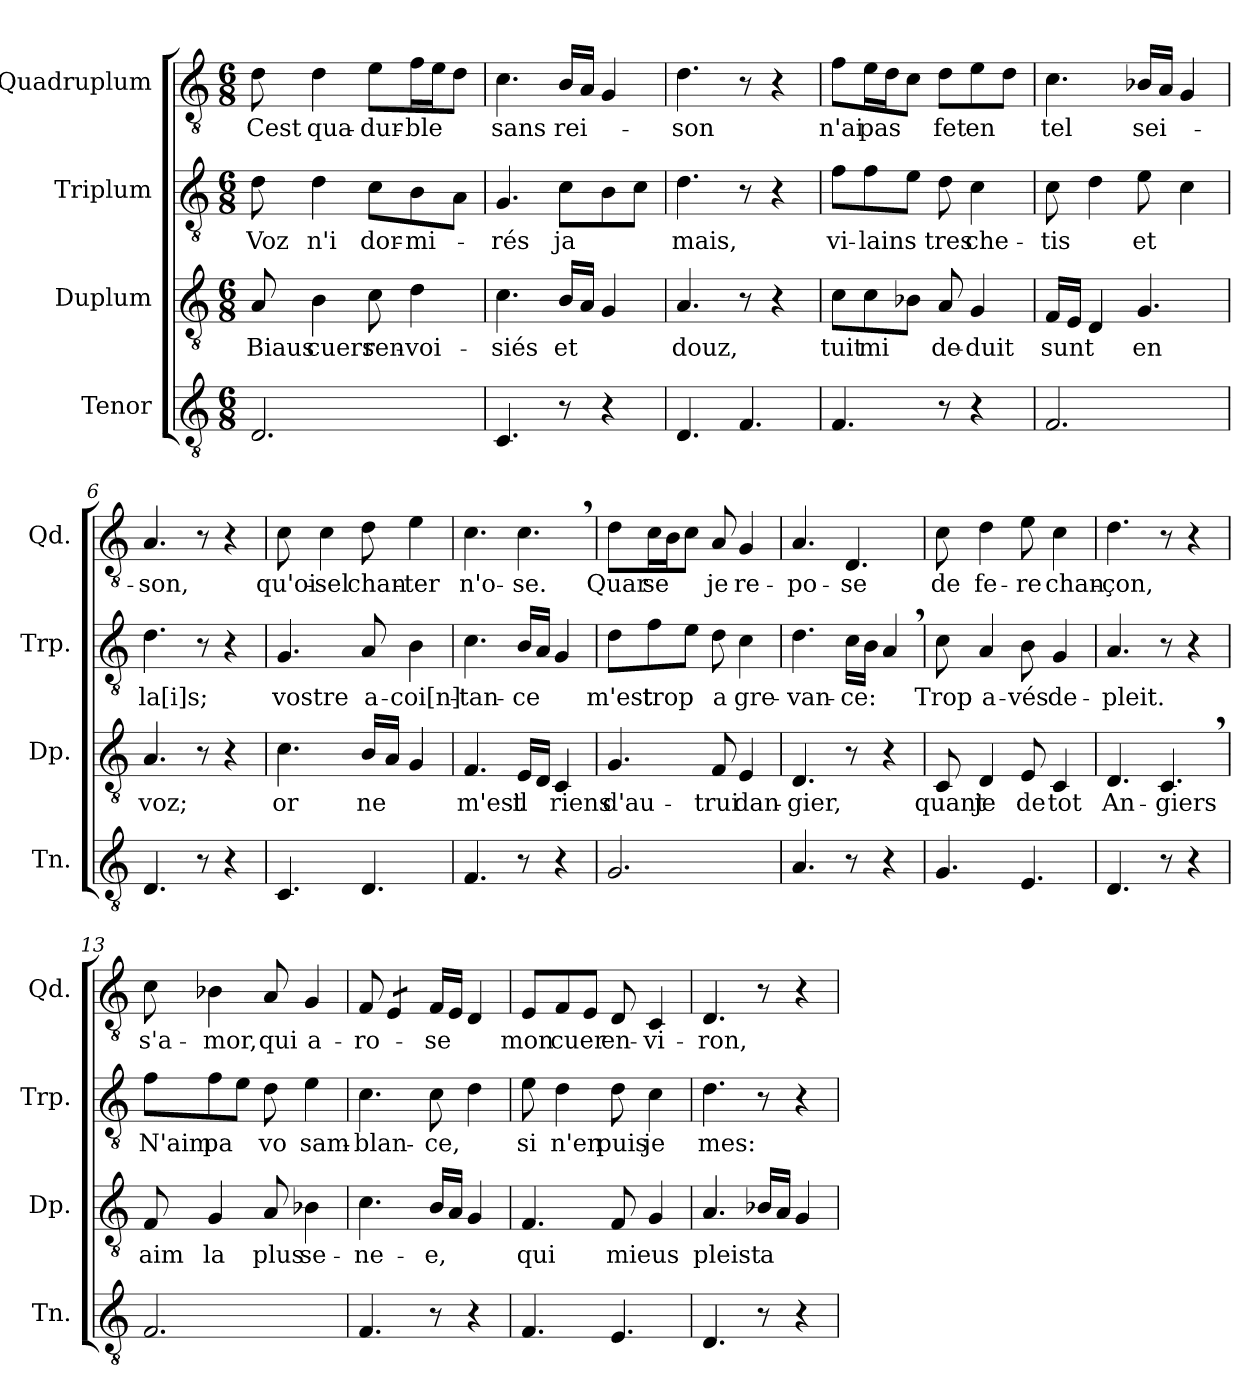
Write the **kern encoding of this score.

**kern	**kern	**text	**kern	**text	**kern	**text
*part4	*part3	*part3	*part2	*part2	*part1	*part1
*staff4	*staff3	*staff3	*staff2	*staff2	*staff1	*staff1
*I"Tenor	*I"Duplum	*	*I"Triplum	*	*I"Quadruplum	*
*I'Tn.	*I'Dp.	*	*I'Trp.	*	*I'Qd.	*
*clefGv2	*clefGv2	*	*clefGv2	*	*clefGv2	*
*k[]	*k[]	*	*k[]	*	*k[]	*
*M6/8	*M6/8	*	*M6/8	*	*M6/8	*
=1	=1	=1	=1	=1	=1	=1
!	!	!LO:LY:b	!	!LO:LY:b	!	!LO:LY:b
2.D/	8A/	Biaus	8d\	Voz	8d\	Cest
!	!	!LO:LY:b	!	!LO:LY:b	!	!LO:LY:b
.	4B\	cuers	4d\	n'i	4d\	qua-
!	!	!LO:LY:b	!	!LO:LY:b	!	!LO:LY:b
.	8c\	ren-	8c\L	dor-	8e\L	-dur-
!	!	!LO:LY:b	!	!LO:LY:b	!	!LO:LY:b
.	4d\	-voi-	8B\	-mi-	16f\L	-ble
.	.	.	.	.	16e\J	.
.	.	.	8A\J	.	8d\J	.
=2	=2	=2	=2	=2	=2	=2
!	!	!LO:LY:b	!	!LO:LY:b	!	!LO:LY:b
4.C/	4.c\	-siés	4.G/	-rés	4.c\	sans
!	!	!LO:LY:b	!	!LO:LY:b	!	!LO:LY:b
8r	16B/LL	et	8c\L	ja	16B/LL	rei-
.	16A/JJ	.	.	.	16A/JJ	.
4r	4G/	.	8B\	.	4G/	.
.	.	.	8c\J	.	.	.
=3	=3	=3	=3	=3	=3	=3
!	!	!LO:LY:b	!	!LO:LY:b	!	!LO:LY:b
4.D/	4.A/	douz,	4.d\	mais,	4.d\	-son
4.F/	8r	.	8r	.	8r	.
.	4r	.	4r	.	4r	.
=4	=4	=4	=4	=4	=4	=4
!	!	!LO:LY:b	!	!LO:LY:b	!	!LO:LY:b
4.F/	8c\L	tuit	8f\L	vi-	8f\L	n'ai
!	!	!LO:LY:b	!	!LO:LY:b	!	!LO:LY:b
.	8c\	mi	8f\	-lains	16e\L	pas
.	.	.	.	.	16d\J	.
.	8B-i\J	.	8e\J	.	8c\J	.
!	!	!LO:LY:b	!	!LO:LY:b	!	!LO:LY:b
8r	8A/	de-	8d\	tres	8d\L	fet
!	!	!LO:LY:b	!	!LO:LY:b	!	!LO:LY:b
4r	4G/	-duit	4c\	che-	8e\	en
.	.	.	.	.	8d\J	.
=5	=5	=5	=5	=5	=5	=5
!	!	!LO:LY:b	!	!LO:LY:b	!	!LO:LY:b
2.F/	16F/LL	sunt	8c\	-tis	4.c\	tel
.	16E/JJ	.	.	.	.	.
.	4D/	.	4d\	.	.	.
!	!	!LO:LY:b	!	!LO:LY:b	!	!LO:LY:b
.	4.G/	en	8e\	et	16B-i/LL	sei-
.	.	.	.	.	16A/JJ	.
.	.	.	4c\	.	4G/	.
=6	=6	=6	=6	=6	=6	=6
!	!	!LO:LY:b	!	!LO:LY:b	!	!LO:LY:b
4.D/	4.A/	voz;	4.d\	la[i]s;	4.A/	-son,
8r	8r	.	8r	.	8r	.
4r	4r	.	4r	.	4r	.
!!LO:LB:g=z
=7	=7	=7	=7	=7	=7	=7
!	!	!LO:LY:b	!	!LO:LY:b	!	!LO:LY:b
4.C/	4.c\	or	4.G/	vostre	8c\	qu'oi-
!	!	!	!	!	!	!LO:LY:b
.	.	.	.	.	4c\	-sel
!	!	!LO:LY:b	!	!LO:LY:b	!	!LO:LY:b
4.D/	16B/LL	ne	8A/	a-	8d\	chan-
.	16A/JJ	.	.	.	.	.
!	!	!	!	!LO:LY:b	!	!LO:LY:b
.	4G/	.	4B\	-coi[n]-	4e\	-ter
=8	=8	=8	=8	=8	=8	=8
!	!	!LO:LY:b	!	!LO:LY:b	!	!LO:LY:b
4.F/	4.F/	m'est	4.c\	-tan-	4.c\	n'o-
!	!	!LO:LY:b	!	!LO:LY:b	!	!LO:LY:b
8r	16E/LL	il	16B/LL	-ce	4.c,\	-se.
.	16D/JJ	.	16A/JJ	.	.	.
!	!	!LO:LY:b	!	!	!	!
4r	4C/	riens	4G/	.	.	.
=9	=9	=9	=9	=9	=9	=9
!	!	!LO:LY:b	!	!LO:LY:b	!	!LO:LY:b
2.G/	4.G/	d'au-	8d\L	m'est	8d\L	Quar
!	!	!	!	!LO:LY:b	!	!LO:LY:b
.	.	.	8f\	trop	16c\L	se
.	.	.	.	.	16B\J	.
.	.	.	8e\J	.	8c\J	.
!	!	!LO:LY:b	!	!LO:LY:b	!	!LO:LY:b
.	8F/	-trui	8d\	a	8A/	je
!	!	!LO:LY:b	!	!LO:LY:b	!	!LO:LY:b
.	4E/	dan-	4c\	gre-	4G/	re-
=10	=10	=10	=10	=10	=10	=10
!	!	!LO:LY:b	!	!LO:LY:b	!	!LO:LY:b
4.A/	4.D/	-gier,	4.d\	-van-	4.A/	-po-
!	!	!	!	!LO:LY:b	!	!LO:LY:b
8r	8r	.	16c\LL	-ce:	4.D/	-se
.	.	.	16B\JJ	.	.	.
4r	4r	.	4A,/	.	.	.
=11	=11	=11	=11	=11	=11	=11
!	!	!LO:LY:b	!	!LO:LY:b	!	!LO:LY:b
4.G/	8C/	quant	8c\	Trop	8c\	de
!	!	!LO:LY:b	!	!LO:LY:b	!	!LO:LY:b
.	4D/	je	4A/	a-	4d\	fe-
!	!	!LO:LY:b	!	!LO:LY:b	!	!LO:LY:b
4.E/	8E/	de	8B\	-vés	8e\	-re
!	!	!LO:LY:b	!	!LO:LY:b	!	!LO:LY:b
.	4C/	tot	4G/	de-	4c\	chan-
=12	=12	=12	=12	=12	=12	=12
!	!	!LO:LY:b	!	!LO:LY:b	!	!LO:LY:b
4.D/	4.D/	An-	4.A/	-pleit.	4.d\	-çon,
!	!	!LO:LY:b	!	!	!	!
8r	4.C,/	-giers	8r	.	8r	.
4r	.	.	4r	.	4r	.
!!LO:PB:g=z
=13	=13	=13	=13	=13	=13	=13
!	!	!LO:LY:b	!	!LO:LY:b	!	!LO:LY:b
2.F/	8F/	aim	8f\L	N'aim	8c\	s'a-
!	!	!LO:LY:b	!	!LO:LY:b	!	!LO:LY:b
.	4G/	la	8f\	pa	4B-i\	-mor,
.	.	.	8e\J	.	.	.
!	!	!LO:LY:b	!	!LO:LY:b	!	!LO:LY:b
.	8A/	plus	8d\	vo	8A/	qui
!	!	!LO:LY:b	!	!LO:LY:b	!	!LO:LY:b
.	4B-i\	se-	4e\	sam-	4G/	a-
=14	=14	=14	=14	=14	=14	=14
!	!	!LO:LY:b	!	!LO:LY:b	!	!LO:LY:b
4.F/	4.c\	-ne-	4.c\	-blan-	8F/	-ro-
*	*	*	*	*	*tremolo	*
.	.	.	.	.	8E/L	.
.	.	.	.	.	8E/J	.
*	*	*	*	*	*Xtremolo	*
!	!	!LO:LY:b	!	!LO:LY:b	!	!LO:LY:b
8r	16B/LL	-e,	8c\	-ce,	16F/LL	se
.	16A/JJ	.	.	.	16E/JJ	.
4r	4G/	.	4d\	.	4D/	.
=15	=15	=15	=15	=15	=15	=15
!	!	!LO:LY:b	!	!LO:LY:b	!	!LO:LY:b
4.F/	4.F/	qui	8e\	si	8E/L	mon
!	!	!	!	!LO:LY:b	!	!LO:LY:b
.	.	.	4d\	n'en	8F/	cuer
.	.	.	.	.	8E/J	.
!	!	!LO:LY:b	!	!LO:LY:b	!	!LO:LY:b
4.E/	8F/	mieus	8d\	puis	8D/	en-
!	!	!	!	!LO:LY:b	!	!LO:LY:b
.	4G/	.	4c\	je	4C/	-vi-
=16	=16	=16	=16	=16	=16	=16
!	!	!LO:LY:b	!	!LO:LY:b	!	!LO:LY:b
4.D/	4.A/	pleist	4.d\	mes:	4.D/	-ron,
!	!	!LO:LY:b	!	!	!	!
8r	16B-X/LL	a	8r	.	8r	.
.	16A/JJ	.	.	.	.	.
4r	4G/	.	4r	.	4r	.
=	=	=	=	=	=	=
*-	*-	*-	*-	*-	*-	*-
